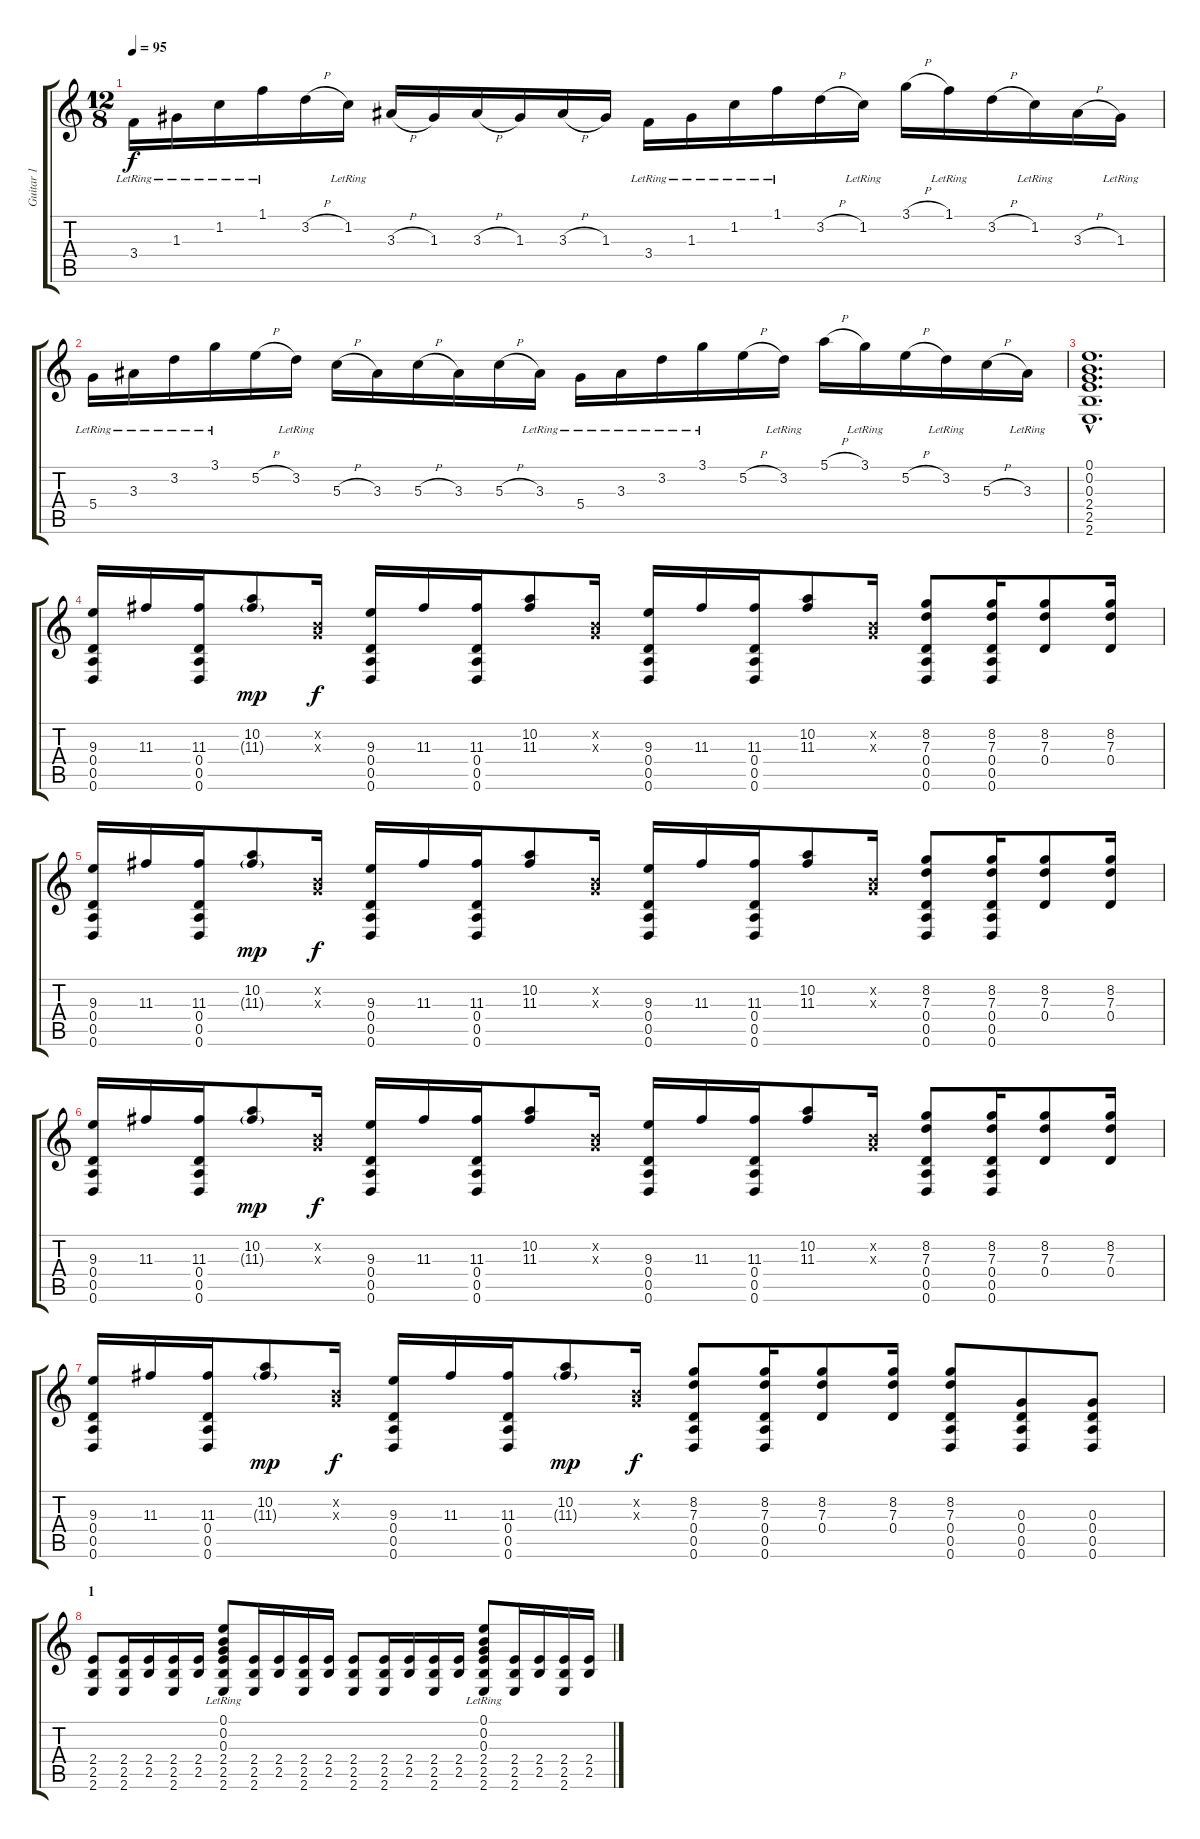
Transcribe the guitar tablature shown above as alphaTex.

\track ("Guitar 1" "Guitar 1") {instrument electricguitarjazz}
\staff {score tabs}
\tuning (E4 B3 G3 D3 A2 D2) {hide}
\ts (12 8)
\tempo 95
\clef g2
\ks c
3.4{lr}.16{dy f instrument electricguitarjazz} 1.3{lr}.16 1.2{lr}.16 1.1{lr}.16 3.2{h}.16 1.2{lr}.16 3.3{h}.16 1.3.16 3.3{h}.16 1.3.16 3.3{h}.16 1.3.16 3.4{lr}.16 1.3{lr}.16 1.2{lr}.16 1.1{lr}.16 3.2{h}.16 1.2{lr}.16 3.1{h}.16 1.1{lr}.16 3.2{h}.16 1.2{lr}.16 3.3{h}.16 1.3{lr}.16 |
5.4{lr}.16 3.3{lr}.16 3.2{lr}.16 3.1{lr}.16 5.2{h}.16 3.2{lr}.16 5.3{h}.16 3.3.16 5.3{h}.16 3.3.16 5.3{h}.16 3.3{lr}.16 5.4{lr}.16 3.3{lr}.16 3.2{lr}.16 3.1{lr}.16 5.2{h}.16 3.2{lr}.16 5.1{h}.16 3.1{lr}.16 5.2{h}.16 3.2{lr}.16 5.3{h}.16 3.3{lr}.16 |
(0.1{hac} 0.2{hac} 0.3{hac} 2.4{hac} 2.5{hac} 2.6{hac}).1{d} |
(9.3 0.4 0.5 0.6).16 11.3.16 (11.3 0.4 0.5 0.6).16 (10.2 11.3{g}).8{dy mp} (0.2{x} 0.3{x}).16{dy f} (9.3 0.4 0.5 0.6).16 11.3.16 (11.3 0.4 0.5 0.6).16 (10.2 11.3).8 (0.2{x} 0.3{x}).16 (9.3 0.4 0.5 0.6).16 11.3.16 (11.3 0.4 0.5 0.6).16 (10.2 11.3).8 (0.2{x} 0.3{x}).16 (8.2 7.3 0.4 0.5 0.6).8 (8.2 7.3 0.4 0.5 0.6).16 (8.2 7.3 0.4).8 (8.2 7.3 0.4).16 |
(9.3 0.4 0.5 0.6).16 11.3.16 (11.3 0.4 0.5 0.6).16 (10.2 11.3{g}).8{dy mp} (0.2{x} 0.3{x}).16{dy f} (9.3 0.4 0.5 0.6).16 11.3.16 (11.3 0.4 0.5 0.6).16 (10.2 11.3).8 (0.2{x} 0.3{x}).16 (9.3 0.4 0.5 0.6).16 11.3.16 (11.3 0.4 0.5 0.6).16 (10.2 11.3).8 (0.2{x} 0.3{x}).16 (8.2 7.3 0.4 0.5 0.6).8 (8.2 7.3 0.4 0.5 0.6).16 (8.2 7.3 0.4).8 (8.2 7.3 0.4).16 |
(9.3 0.4 0.5 0.6).16 11.3.16 (11.3 0.4 0.5 0.6).16 (10.2 11.3{g}).8{dy mp} (0.2{x} 0.3{x}).16{dy f} (9.3 0.4 0.5 0.6).16 11.3.16 (11.3 0.4 0.5 0.6).16 (10.2 11.3).8 (0.2{x} 0.3{x}).16 (9.3 0.4 0.5 0.6).16 11.3.16 (11.3 0.4 0.5 0.6).16 (10.2 11.3).8 (0.2{x} 0.3{x}).16 (8.2 7.3 0.4 0.5 0.6).8 (8.2 7.3 0.4 0.5 0.6).16 (8.2 7.3 0.4).8 (8.2 7.3 0.4).16 |
(9.3 0.4 0.5 0.6).16 11.3.16 (11.3 0.4 0.5 0.6).16 (10.2 11.3{g}).8{dy mp} (0.2{x} 0.3{x}).16{dy f} (9.3 0.4 0.5 0.6).16 11.3.16 (11.3 0.4 0.5 0.6).16 (10.2 11.3{g}).8{dy mp} (0.2{x} 0.3{x}).16{dy f} (8.2 7.3 0.4 0.5 0.6).8 (8.2 7.3 0.4 0.5 0.6).16 (8.2 7.3 0.4).8 (8.2 7.3 0.4).16 (8.2 7.3 0.4 0.5 0.6).8 (0.3 0.4 0.5 0.6).8 (0.3 0.4 0.5 0.6).8 |
\section ("" "1")
(2.4 2.5 2.6).8 (2.4 2.5 2.6).16 (2.4 2.5).16 (2.4 2.5 2.6).16 (2.4 2.5).16 (0.1{lr} 0.2{lr} 0.3{lr} 2.4 2.5 2.6).8 (2.4 2.5 2.6).16 (2.4 2.5).16 (2.4 2.5 2.6).16 (2.4 2.5).16 (2.4 2.5 2.6).8 (2.4 2.5 2.6).16 (2.4 2.5).16 (2.4 2.5 2.6).16 (2.4 2.5).16 (0.1{lr} 0.2{lr} 0.3{lr} 2.4 2.5 2.6).8 (2.4 2.5 2.6).16 (2.4 2.5).16 (2.4 2.5 2.6).16 (2.4 2.5).16
